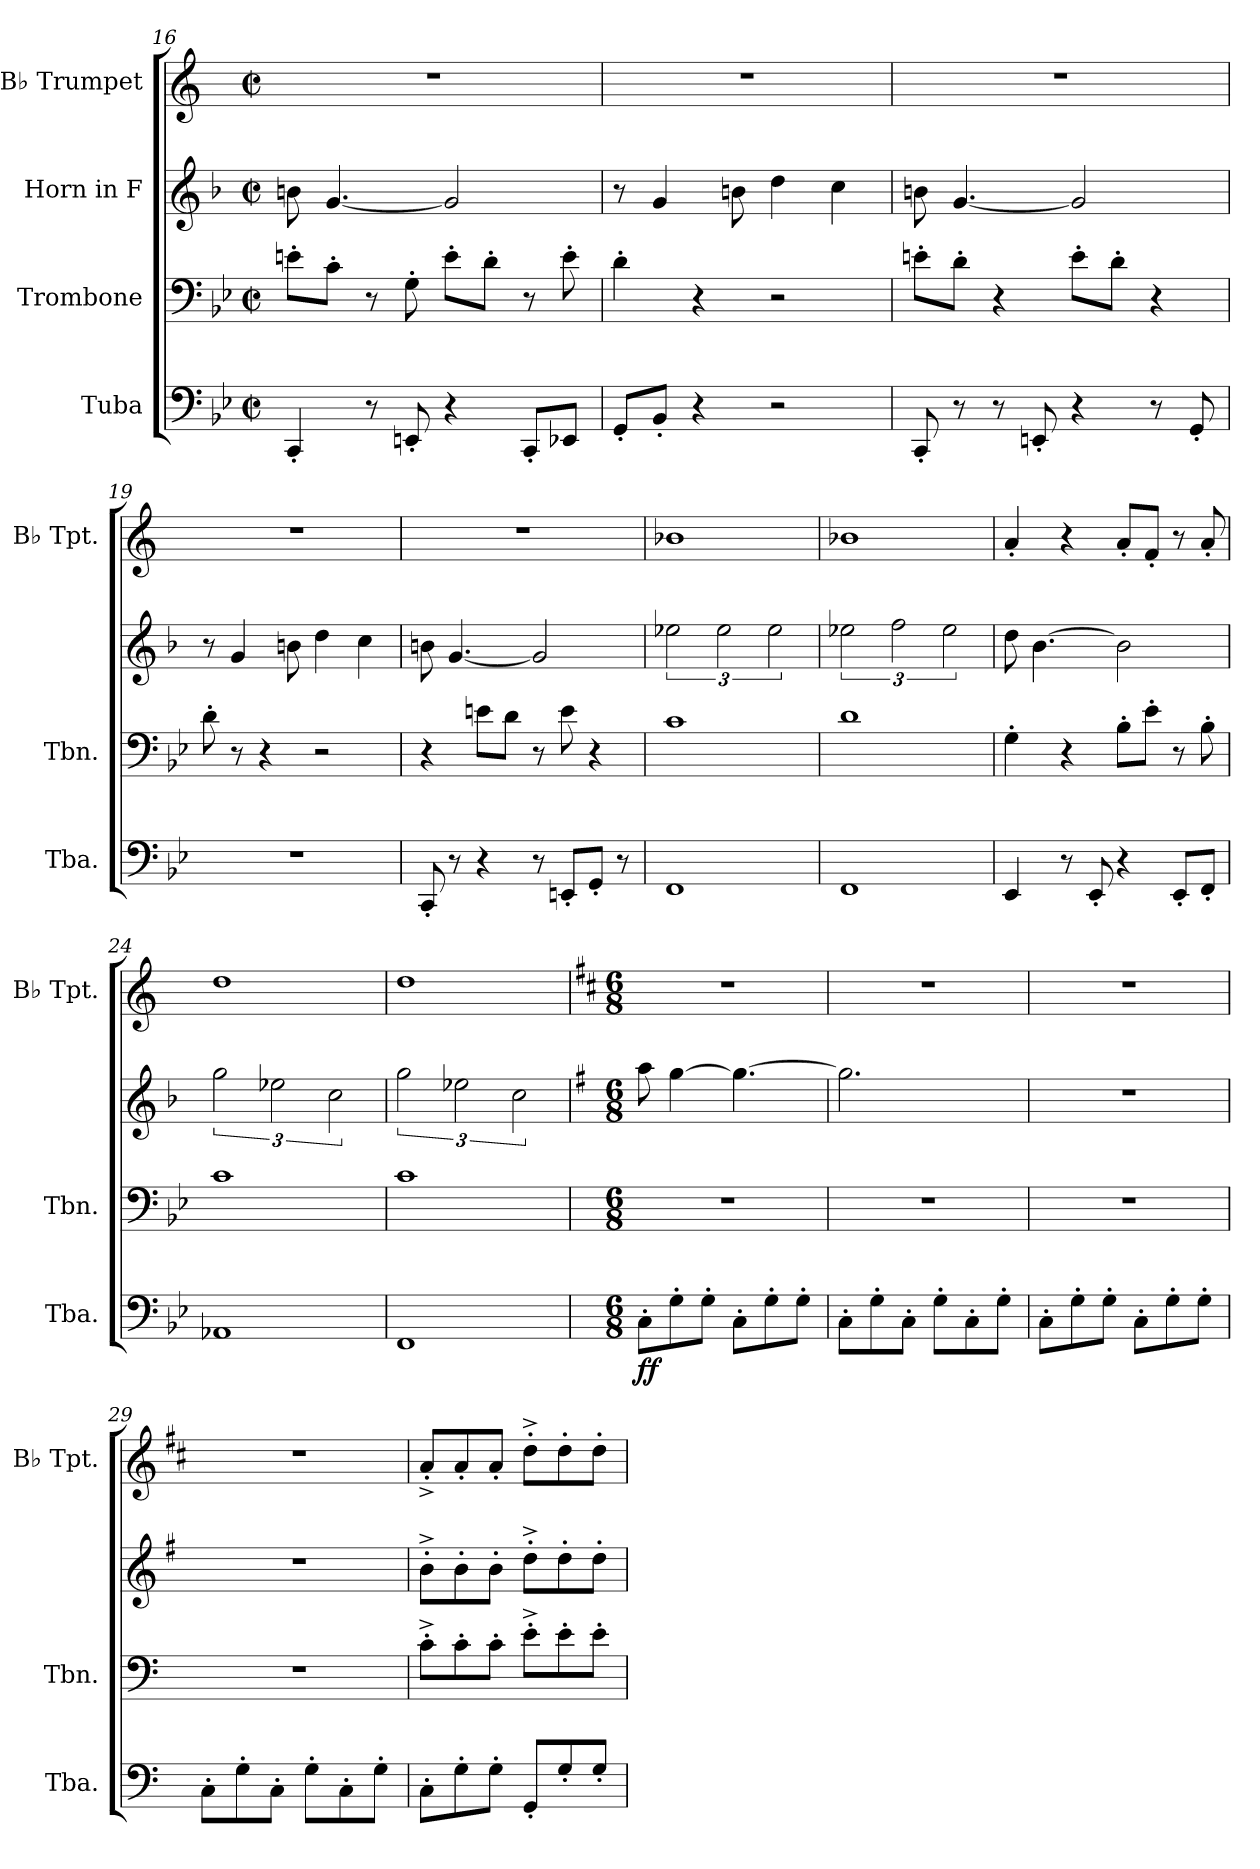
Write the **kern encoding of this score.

**kern	**dynam	**kern	**kern	**kern
*part4	*part4	*part3	*part2	*part1
*staff4	*staff4	*staff3	*staff2	*staff1
*I"Tuba	*	*I"Trombone	*I"Horn in F	*I"B♭ Trumpet
*I'Tba.	*	*I'Tbn.	*	*I'B♭ Tpt.
*clefF4	*	*clefF4	*clefG2	*clefG2
*	*	*	*ITrd4c7	*ITrd1c2
*k[b-e-]	*	*k[b-e-]	*k[b-e-]	*k[b-e-]
*M2/2	*	*M2/2	*M2/2	*M2/2
*met(c|)	*	*met(c|)	*met(c|)	*met(c|)
=16	=16	=16	=16	=16
4CC'/	.	8en'\L	8en\	1r
.	.	8c'\J	[4.c/	.
8r	.	8r	.	.
8EEn'/	.	8G'\	.	.
4r	.	8e'\L	2c/]	.
.	.	8d'\J	.	.
8CC'/L	.	8r	.	.
8EE-X/J	.	8e'\	.	.
!!LO:LB:g=z
=17	=17	=17	=17	=17
8GG'/L	.	4d'\	8r	1r
8BB-'/J	.	.	4c/	.
4r	.	4r	.	.
.	.	.	8en\	.
2r	.	2r	4g\	.
.	.	.	4f\	.
=18	=18	=18	=18	=18
8CC'/	.	8en'\L	8en\	1r
8r	.	8d'\J	[4.c/	.
8r	.	4r	.	.
8EEn'/	.	.	.	.
4r	.	8e'\L	2c/]	.
.	.	8d'\J	.	.
8r	.	4r	.	.
8GG'/	.	.	.	.
=19	=19	=19	=19	=19
1r	.	8d'\	8r	1r
.	.	8r	4c/	.
.	.	4r	.	.
.	.	.	8en\	.
.	.	2r	4g\	.
.	.	.	4f\	.
=20	=20	=20	=20	=20
8CC'/	.	4r	8en\	1r
8r	.	.	[4.c/	.
4r	.	8en\L	.	.
.	.	8d\J	.	.
8r	.	8r	2c/]	.
8EEn'/L	.	8e\	.	.
8GG'/J	.	4r	.	.
8r	.	.	.	.
=21	=21	=21	=21	=21
1FF	.	1c	3a-X\	1a-X
.	.	.	3a-\	.
.	.	.	3a-\	.
=22	=22	=22	=22	=22
1FF	.	1d	3a-X\	1a-X
.	.	.	3b-\	.
.	.	.	3a-\	.
!!LO:PB:g=z
=23	=23	=23	=23	=23
4EE-/	.	4G'\	8g\	4g'/
.	.	.	[4.e-\	.
8r	.	4r	.	4r
8EE-'/	.	.	.	.
4r	.	8B-'\L	2e-\]	8g'/L
.	.	8e-'\J	.	8e-'/J
8EE-'/L	.	8r	.	8r
8FF'/J	.	8B-'\	.	8g'/
=24	=24	=24	=24	=24
1AA-X	.	1c	3cc\	1cc
.	.	.	3a-X\	.
.	.	.	3f\	.
=25	=25	=25	=25	=25
1FF	.	1c	3cc\	1cc
.	.	.	3a-X\	.
.	.	.	3f\	.
=26	=26	=26	=26	=26
!!LO:REH:place=s1:a:B:fs=14:t=26
*k[]	*	*k[]	*k[]	*k[]
*M6/8	*	*M6/8	*M6/8	*M6/8
*	*	*	*	*MM150
!	!LO:DY:b	!	!	!
8C'\L	ff	2.r	8dd\	2.r
8G'\	.	.	[4cc\	.
8G'\J	.	.	.	.
8C'\L	.	.	4.cc\_	.
8G'\	.	.	.	.
8G'\J	.	.	.	.
=27	=27	=27	=27	=27
8C'\L	.	2.r	2.cc\]	2.r
8G'\	.	.	.	.
8C'\J	.	.	.	.
8G'\L	.	.	.	.
8C'\	.	.	.	.
8G'\J	.	.	.	.
=28	=28	=28	=28	=28
8C'\L	.	2.r	2.r	2.r
8G'\	.	.	.	.
8G'\J	.	.	.	.
8C'\L	.	.	.	.
8G'\	.	.	.	.
8G'\J	.	.	.	.
!!LO:LB:g=z
=29	=29	=29	=29	=29
8C'\L	.	2.r	2.r	2.r
8G'\	.	.	.	.
8C'\J	.	.	.	.
8G'\L	.	.	.	.
8C'\	.	.	.	.
8G'\J	.	.	.	.
=30	=30	=30	=30	=30
8C'\L	.	8c'^\L	8e'^\L	8g'^/L
8G'\	.	8c'\	8e'\	8g'/
8G'\J	.	8c'\J	8e'\J	8g'/J
8GG'/L	.	8e'^\L	8g'^\L	8cc'^\L
8G'/	.	8e'\	8g'\	8cc'\
8G'/J	.	8e'\J	8g'\J	8cc'\J
=	=	=	=	=
*-	*-	*-	*-	*-
